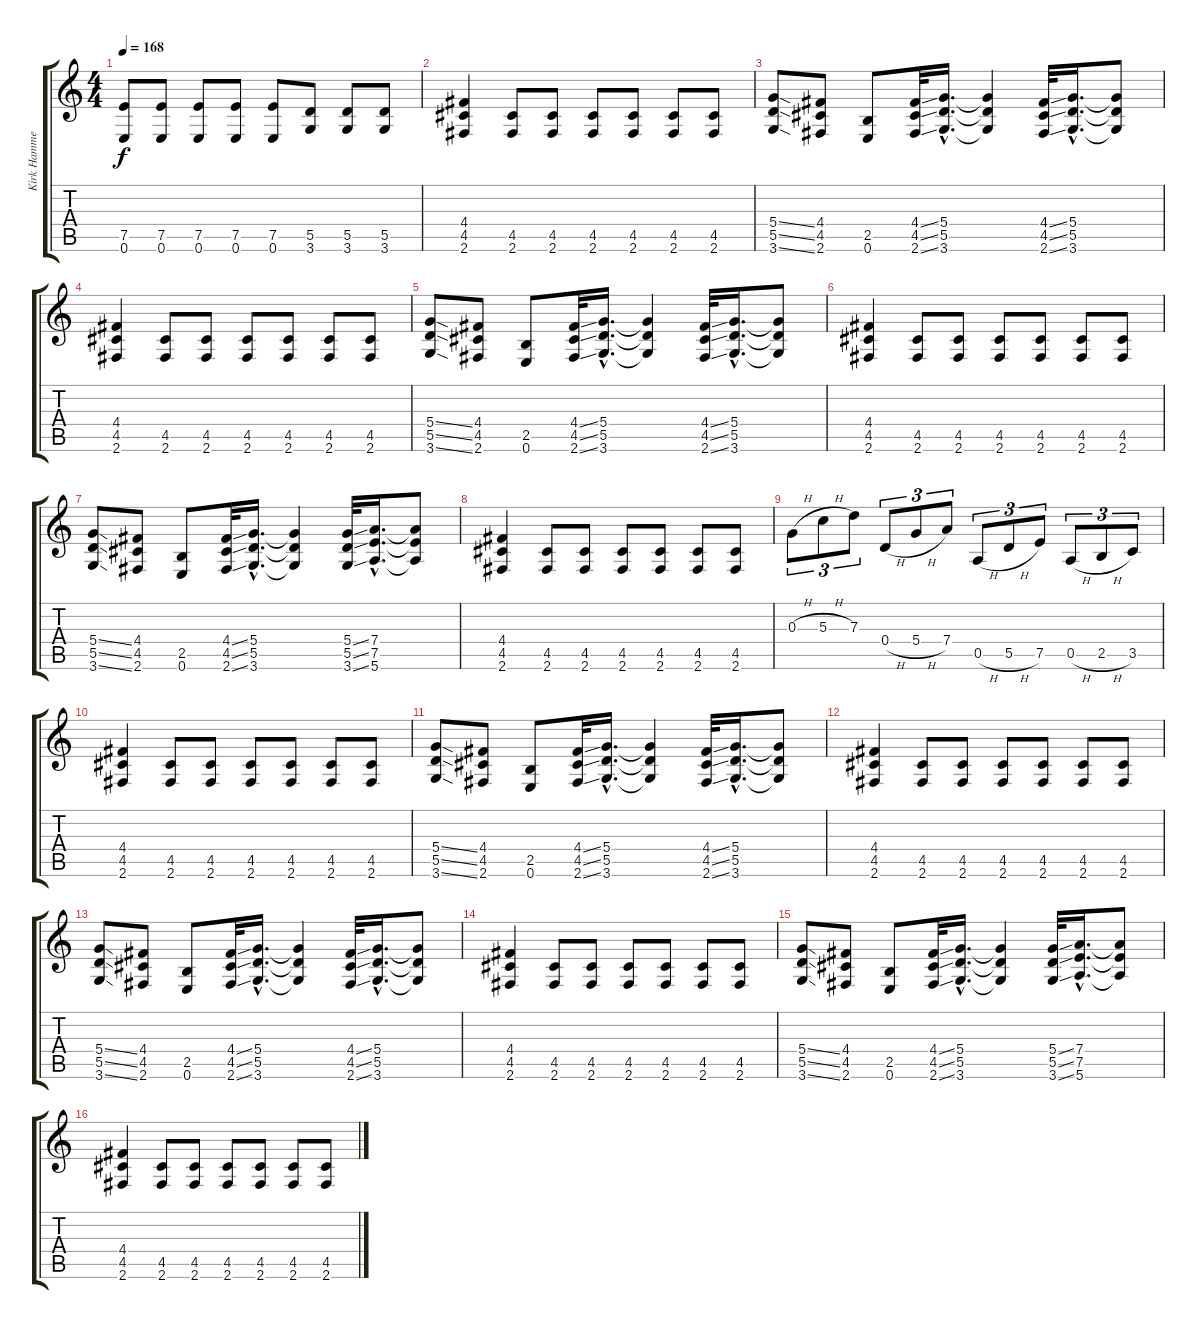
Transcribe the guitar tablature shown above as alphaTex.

\track ("Kirk Hammett Distortion" "Kirk Hamme") {instrument distortionguitar}
\staff {score tabs}
\tuning (E4 B3 G3 D3 A2 E2) {hide}
\ts (4 4)
\tempo 168
\clef g2
\ks c
(7.5 0.6).8{dy f} (7.5 0.6).8 (7.5 0.6).8 (7.5 0.6).8 (7.5 0.6).8 (5.5 3.6).8 (5.5 3.6).8 (5.5 3.6).8 |
(4.4 4.5 2.6).4 (4.5 2.6).8 (4.5 2.6).8 (4.5 2.6).8 (4.5 2.6).8 (4.5 2.6).8 (4.5 2.6).8 |
(5.4{ss} 5.5{ss} 3.6{ss}).8 (4.4 4.5 2.6).8 (2.5 0.6).8 (4.4{ss} 4.5{ss} 2.6{ss}).32 (5.4{hac} 5.5{hac} 3.6{hac}).16{d} (5.4{t} 5.5{t} 3.6{t}).4 (4.4{ss} 4.5{ss} 2.6{ss}).32 (5.4{hac} 5.5{hac} 3.6{hac}).16{d} (5.4{t} 5.5{t} 3.6{t}).8 |
(4.4 4.5 2.6).4 (4.5 2.6).8 (4.5 2.6).8 (4.5 2.6).8 (4.5 2.6).8 (4.5 2.6).8 (4.5 2.6).8 |
(5.4{ss} 5.5{ss} 3.6{ss}).8 (4.4 4.5 2.6).8 (2.5 0.6).8 (4.4{ss} 4.5{ss} 2.6{ss}).32 (5.4{hac} 5.5{hac} 3.6{hac}).16{d} (5.4{t} 5.5{t} 3.6{t}).4 (4.4{ss} 4.5{ss} 2.6{ss}).32 (5.4{hac} 5.5{hac} 3.6{hac}).16{d} (5.4{t} 5.5{t} 3.6{t}).8 |
(4.4 4.5 2.6).4 (4.5 2.6).8 (4.5 2.6).8 (4.5 2.6).8 (4.5 2.6).8 (4.5 2.6).8 (4.5 2.6).8 |
(5.4{ss} 5.5{ss} 3.6{ss}).8 (4.4 4.5 2.6).8 (2.5 0.6).8 (4.4{ss} 4.5{ss} 2.6{ss}).32 (5.4{hac} 5.5{hac} 3.6{hac}).16{d} (5.4{t} 5.5{t} 3.6{t}).4 (5.4{ss} 5.5{ss} 3.6{ss}).32 (7.4{hac} 7.5{hac} 5.6{hac}).16{d} (7.4{t} 7.5{t} 5.6{t}).8 |
(4.4 4.5 2.6).4 (4.5 2.6).8 (4.5 2.6).8 (4.5 2.6).8 (4.5 2.6).8 (4.5 2.6).8 (4.5 2.6).8 |
0.3{h}.8{tu (3 2)} 5.3{h}.8{tu (3 2)} 7.3.8{tu (3 2)} 0.4{h}.8{tu (3 2)} 5.4{h}.8{tu (3 2)} 7.4.8{tu (3 2)} 0.5{h}.8{tu (3 2)} 5.5{h}.8{tu (3 2)} 7.5.8{tu (3 2)} 0.5{h}.8{tu (3 2)} 2.5{h}.8{tu (3 2)} 3.5.8{tu (3 2)} |
(4.4 4.5 2.6).4 (4.5 2.6).8 (4.5 2.6).8 (4.5 2.6).8 (4.5 2.6).8 (4.5 2.6).8 (4.5 2.6).8 |
(5.4{ss} 5.5{ss} 3.6{ss}).8 (4.4 4.5 2.6).8 (2.5 0.6).8 (4.4{ss} 4.5{ss} 2.6{ss}).32 (5.4{hac} 5.5{hac} 3.6{hac}).16{d} (5.4{t} 5.5{t} 3.6{t}).4 (4.4{ss} 4.5{ss} 2.6{ss}).32 (5.4{hac} 5.5{hac} 3.6{hac}).16{d} (5.4{t} 5.5{t} 3.6{t}).8 |
(4.4 4.5 2.6).4 (4.5 2.6).8 (4.5 2.6).8 (4.5 2.6).8 (4.5 2.6).8 (4.5 2.6).8 (4.5 2.6).8 |
(5.4{ss} 5.5{ss} 3.6{ss}).8 (4.4 4.5 2.6).8 (2.5 0.6).8 (4.4{ss} 4.5{ss} 2.6{ss}).32 (5.4{hac} 5.5{hac} 3.6{hac}).16{d} (5.4{t} 5.5{t} 3.6{t}).4 (4.4{ss} 4.5{ss} 2.6{ss}).32 (5.4{hac} 5.5{hac} 3.6{hac}).16{d} (5.4{t} 5.5{t} 3.6{t}).8 |
(4.4 4.5 2.6).4 (4.5 2.6).8 (4.5 2.6).8 (4.5 2.6).8 (4.5 2.6).8 (4.5 2.6).8 (4.5 2.6).8 |
(5.4{ss} 5.5{ss} 3.6{ss}).8 (4.4 4.5 2.6).8 (2.5 0.6).8 (4.4{ss} 4.5{ss} 2.6{ss}).32 (5.4{hac} 5.5{hac} 3.6{hac}).16{d} (5.4{t} 5.5{t} 3.6{t}).4 (5.4{ss} 5.5{ss} 3.6{ss}).32 (7.4{hac} 7.5{hac} 5.6{hac}).16{d} (7.4{t} 7.5{t} 5.6{t}).8 |
(4.4 4.5 2.6).4 (4.5 2.6).8 (4.5 2.6).8 (4.5 2.6).8 (4.5 2.6).8 (4.5 2.6).8 (4.5 2.6).8
